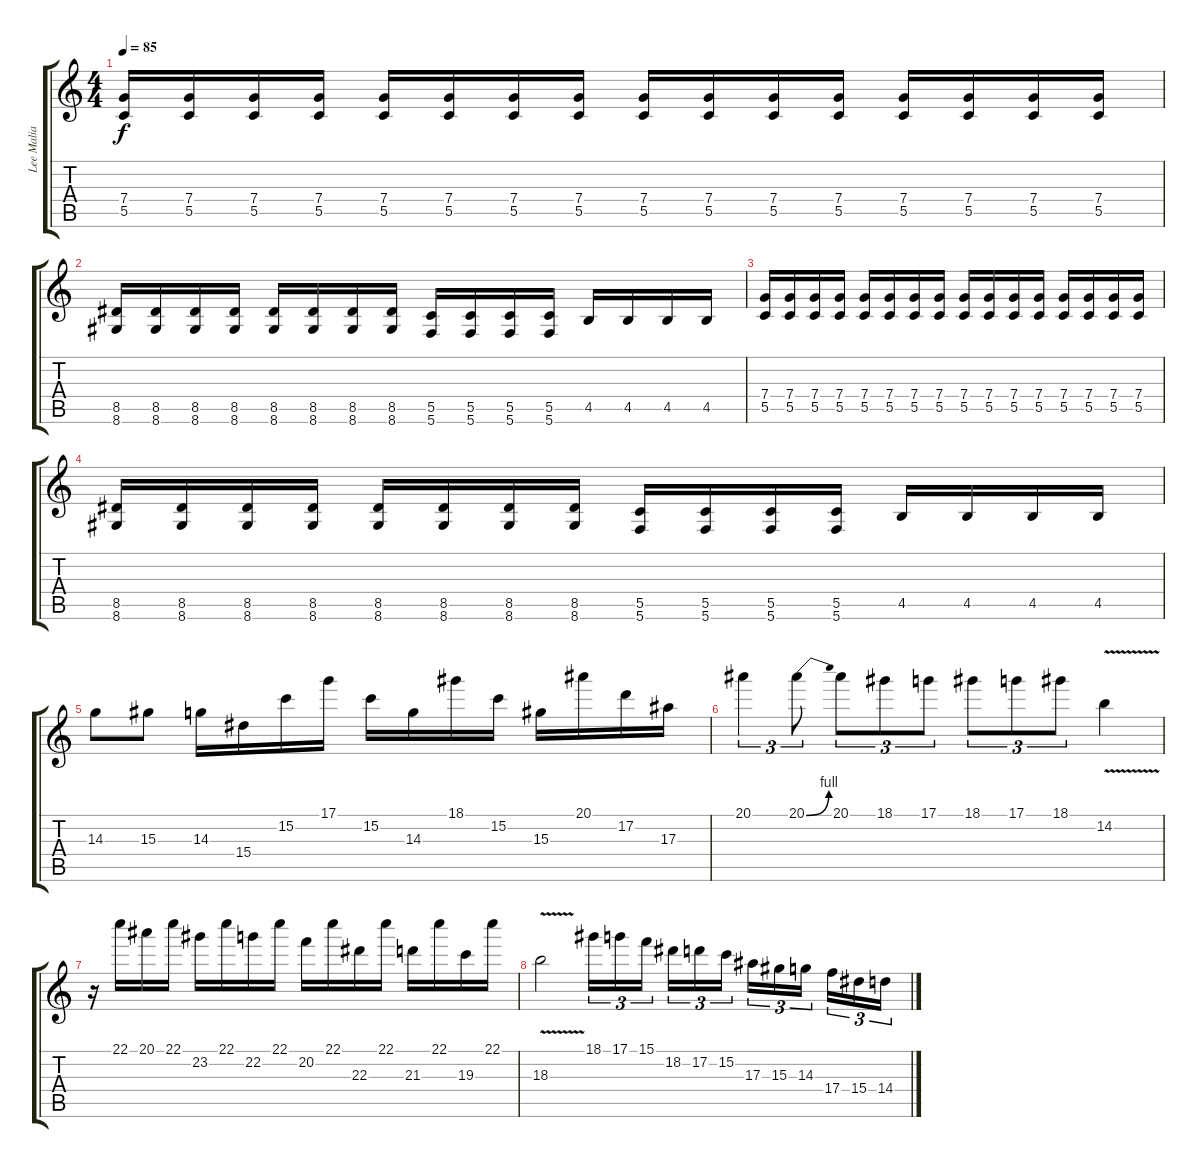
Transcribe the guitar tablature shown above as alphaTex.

\track ("Lee Malia" "Lee Malia") {instrument overdrivenguitar}
\staff {score tabs}
\tuning (D4 A3 F3 C3 G2 C2) {hide}
\ts (4 4)
\tempo 85
\clef g2
\ks c
(7.4 5.5).16{dy f} (7.4 5.5).16 (7.4 5.5).16 (7.4 5.5).16 (7.4 5.5).16 (7.4 5.5).16 (7.4 5.5).16 (7.4 5.5).16 (7.4 5.5).16 (7.4 5.5).16 (7.4 5.5).16 (7.4 5.5).16 (7.4 5.5).16 (7.4 5.5).16 (7.4 5.5).16 (7.4 5.5).16 |
(8.5 8.6).16 (8.5 8.6).16 (8.5 8.6).16 (8.5 8.6).16 (8.5 8.6).16 (8.5 8.6).16 (8.5 8.6).16 (8.5 8.6).16 (5.5 5.6).16 (5.5 5.6).16 (5.5 5.6).16 (5.5 5.6).16 4.5.16 4.5.16 4.5.16 4.5.16 |
(7.4 5.5).16 (7.4 5.5).16 (7.4 5.5).16 (7.4 5.5).16 (7.4 5.5).16 (7.4 5.5).16 (7.4 5.5).16 (7.4 5.5).16 (7.4 5.5).16 (7.4 5.5).16 (7.4 5.5).16 (7.4 5.5).16 (7.4 5.5).16 (7.4 5.5).16 (7.4 5.5).16 (7.4 5.5).16 |
(8.5 8.6).16 (8.5 8.6).16 (8.5 8.6).16 (8.5 8.6).16 (8.5 8.6).16 (8.5 8.6).16 (8.5 8.6).16 (8.5 8.6).16 (5.5 5.6).16 (5.5 5.6).16 (5.5 5.6).16 (5.5 5.6).16 4.5.16 4.5.16 4.5.16 4.5.16 |
14.3.8{volume 15 balance 8} 15.3.8 14.3.16 15.4.16 15.2.16 17.1.16 15.2.16 14.3.16 18.1.16 15.2.16 15.3.16 20.1.16 17.2.16 17.3.16 |
20.1.4{tu (3 2)} 20.1{be (bend 0 0 60 4)}.8{tu (3 2)} 20.1.8{tu (3 2)} 18.1.8{tu (3 2)} 17.1.8{tu (3 2)} 18.1.8{tu (3 2)} 17.1.8{tu (3 2)} 18.1.8{tu (3 2)} 14.2{v}.4 |
r.16 22.1.16 20.1.16 22.1.16 23.2.16 22.1.16 22.2.16 22.1.16 20.2.16 22.1.16 22.3.16 22.1.16 21.3.16 22.1.16 19.3.16 22.1.16 |
18.3{v}.2 18.1.16{tu (3 2)} 17.1.16{tu (3 2)} 15.1.16{tu (3 2) beam splitsecondary} 18.2.16{tu (3 2)} 17.2.16{tu (3 2)} 15.2.16{tu (3 2)} 17.3.16{tu (3 2)} 15.3.16{tu (3 2)} 14.3.16{tu (3 2) beam splitsecondary} 17.4.16{tu (3 2)} 15.4.16{tu (3 2)} 14.4.16{tu (3 2)}
